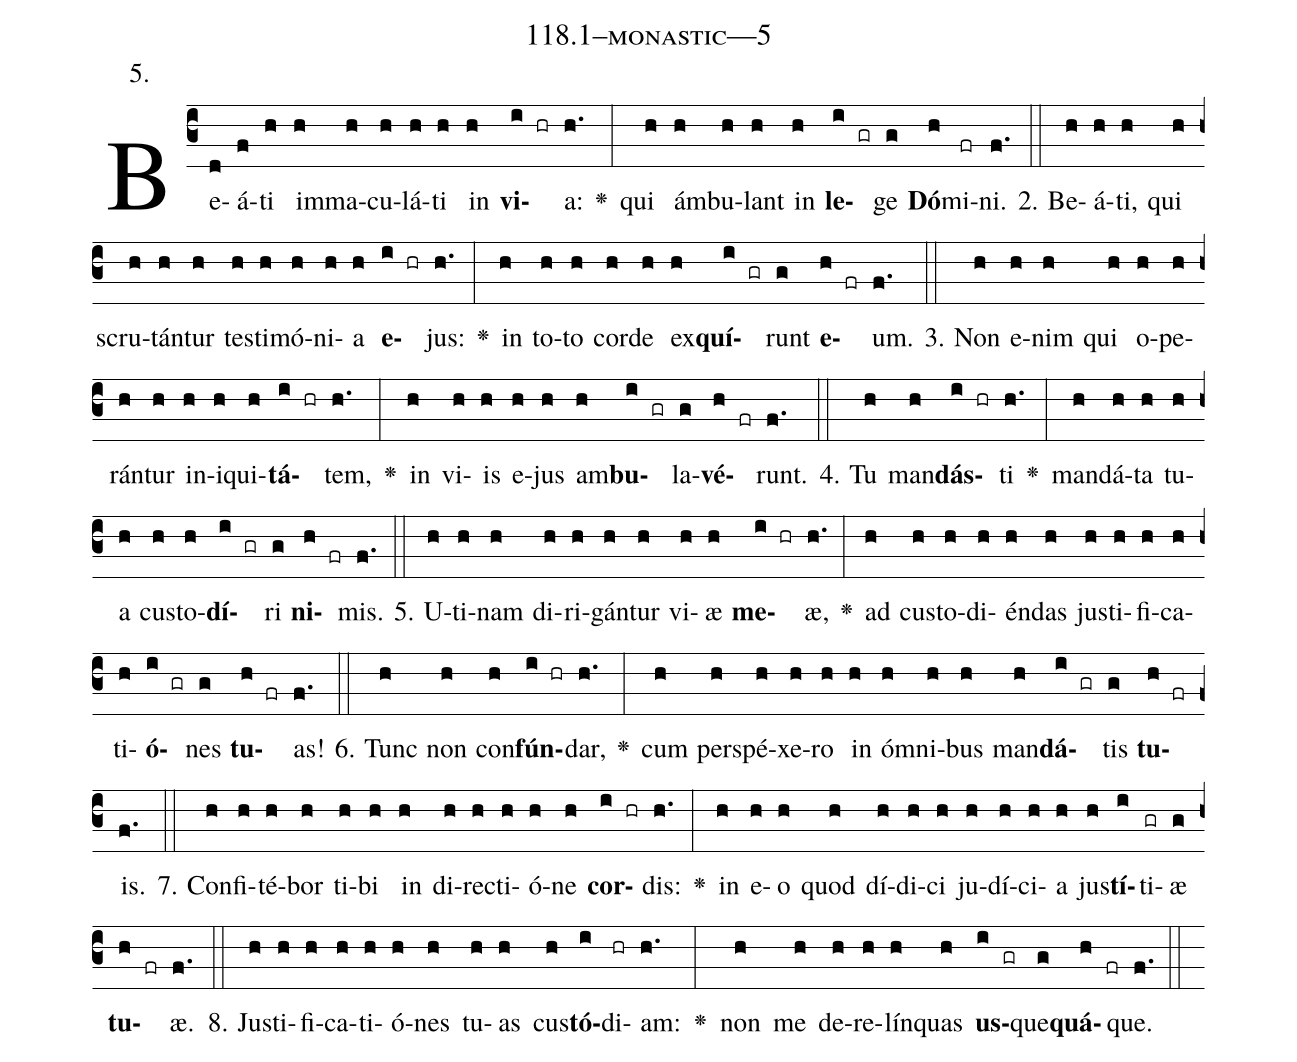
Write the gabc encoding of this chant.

name: 118.1--monastic---5;
annotation: 5.;
%%
(c3)Be(d)á(f)ti(h) im(h)ma(h)cu(h)lá(h)ti(h) in(h) <b>vi</b>(i hr)a:(h.) <v>\greheightstar</v>(:) qui(h) ám(h)bu(h)lant(h) in(h) <b>le</b>(i gr)ge(g) <b>Dó</b>(h)mi(fr)ni.(f.) (::)
2. Be(h)á(h)ti,(h) qui(h) scru(h)tán(h)tur(h) tes(h)ti(h)mó(h)ni(h)a(h) <b>e</b>(i hr)jus:(h.) <v>\greheightstar</v>(:) in(h) to(h)to(h) cor(h)de(h) ex(h)<b>quí</b>(i gr)runt(g) <b>e</b>(h fr)um.(f.) (::)
3. Non(h) e(h)nim(h) qui(h) o(h)pe(h)rán(h)tur(h) in(h)i(h)qui(h)<b>tá</b>(i hr)tem,(h.) <v>\greheightstar</v>(:) in(h) vi(h)is(h) e(h)jus(h) am(h)<b>bu</b>(i gr)la(g)<b>vé</b>(h fr)runt.(f.) (::)
4. Tu(h) man(h)<b>dás</b>(i hr)ti(h.) <v>\greheightstar</v>(:) man(h)dá(h)ta(h) tu(h)a(h) cus(h)to(h)<b>dí</b>(i gr)ri(g) <b>ni</b>(h fr)mis.(f.) (::)
5. U(h)ti(h)nam(h) di(h)ri(h)gán(h)tur(h) vi(h)æ(h) <b>me</b>(i hr)æ,(h.) <v>\greheightstar</v>(:) ad(h) cus(h)to(h)di(h)én(h)das(h) jus(h)ti(h)fi(h)ca(h)ti(h)<b>ó</b>(i gr)nes(g) <b>tu</b>(h fr)as!(f.) (::)
6. Tunc(h) non(h) con(h)<b>fún</b>(i hr)dar,(h.) <v>\greheightstar</v>(:) cum(h) per(h)spé(h)xe(h)ro(h) in(h) óm(h)ni(h)bus(h) man(h)<b>dá</b>(i gr)tis(g) <b>tu</b>(h fr)is.(f.) (::)
7. Con(h)fi(h)té(h)bor(h) ti(h)bi(h) in(h) di(h)rec(h)ti(h)ó(h)ne(h) <b>cor</b>(i hr)dis:(h.) <v>\greheightstar</v>(:) in(h) e(h)o(h) quod(h) dí(h)di(h)ci(h) ju(h)dí(h)ci(h)a(h) jus(h)<b>tí</b>(i)ti(gr)æ(g) <b>tu</b>(h fr)æ.(f.) (::)
8. Jus(h)ti(h)fi(h)ca(h)ti(h)ó(h)nes(h) tu(h)as(h) cus(h)<b>tó</b>(i)di(hr)am:(h.) <v>\greheightstar</v>(:) non(h) me(h) de(h)re(h)lín(h)quas(h) <b>us</b>(i gr)que(g)<b>quá</b>(h fr)que.(f.) (::)
